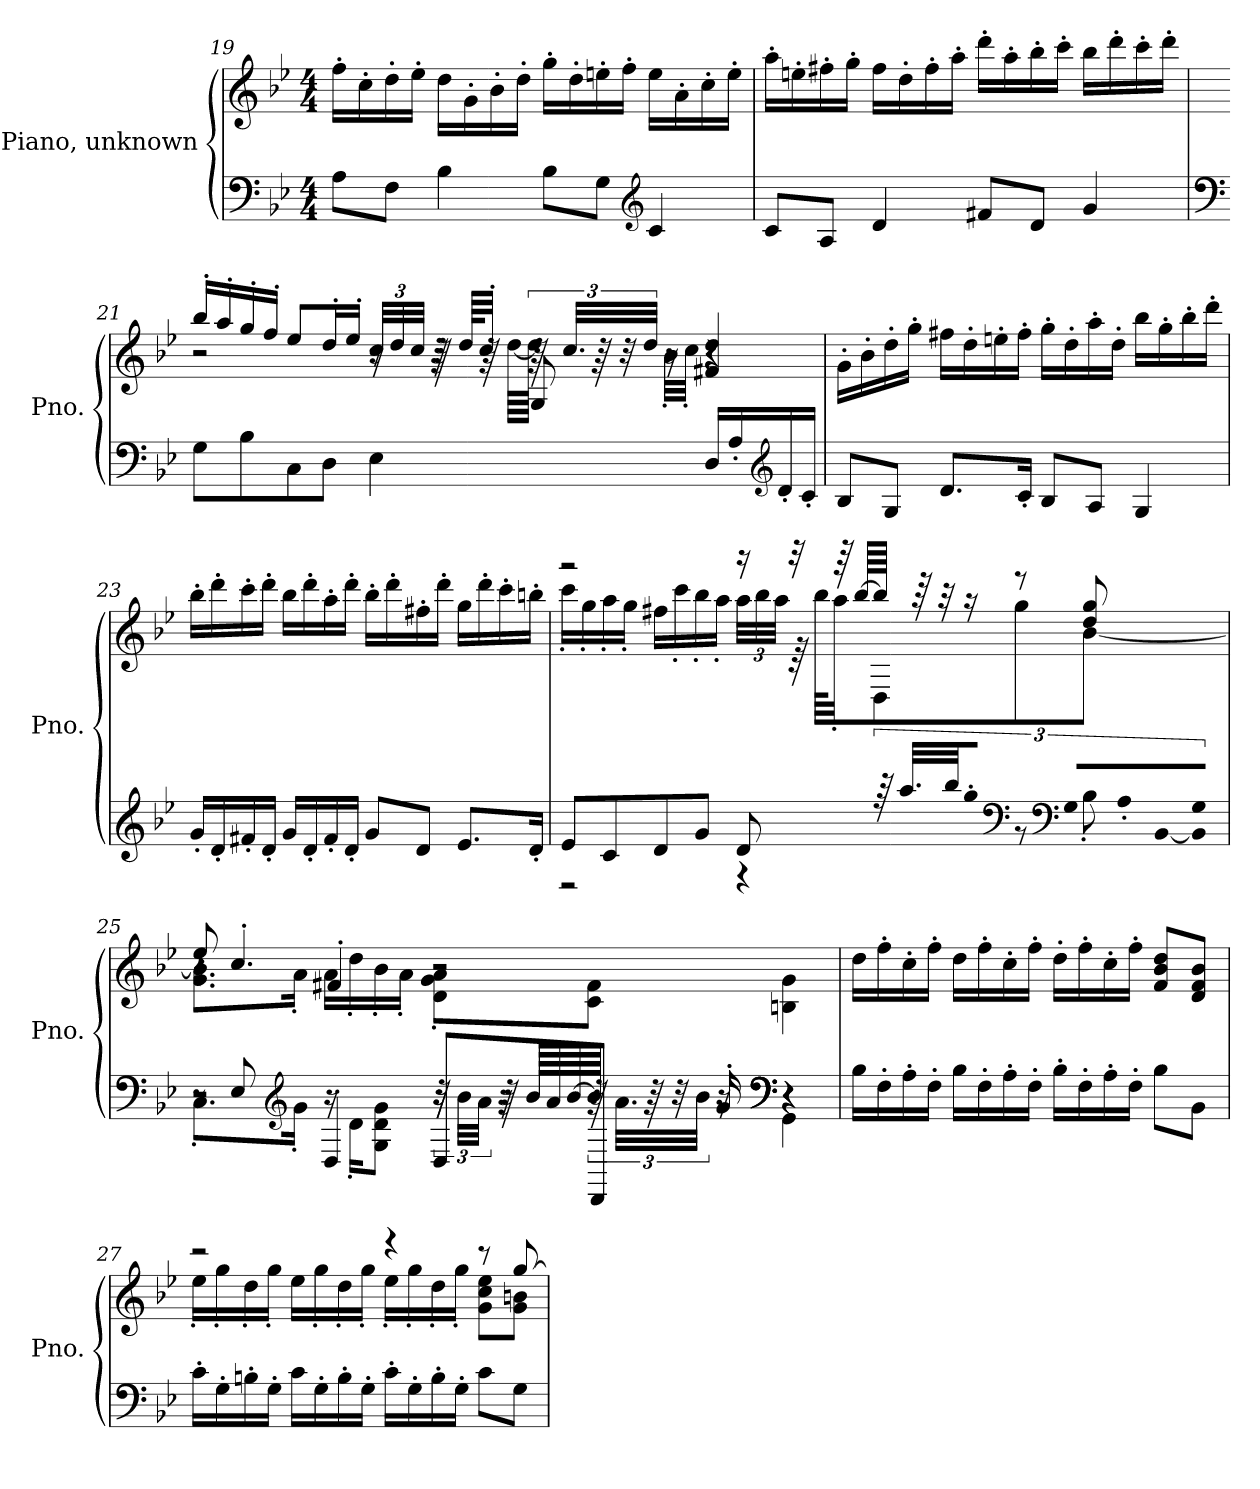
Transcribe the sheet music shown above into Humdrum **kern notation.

**kern	**kern
*part1	*part1
*staff2	*staff1
*I"Piano, unknown	*
*I'Pno.	*
!!LO:LB:g=z
*clefF4	*clefG2
*k[b-e-]	*k[b-e-]
*M4/4	*M4/4
=19	=19
8A\L	16ff'\LL
.	16cc'\
8F\J	16dd'\
.	16ee-'\JJ
4B-\	16dd\LL
.	16g'\
.	16b-'\
.	16dd'\JJ
8B-\L	16gg'\LL
.	16dd'\
8G\J	16een'\
.	16ff'\JJ
*clefG2	*
4c/	16ee\LL
.	16a'\
.	16cc'\
.	16ee'\JJ
=20	=20
8c/L	16aa'\LL
.	16een'\
8A/J	16ff#X'\
.	16gg'\JJ
4d/	16ff#\LL
.	16dd'\
.	16ff#'\
.	16aa'\JJ
8f#X/L	16ddd'\LL
.	16aa'\
8d/J	16bb-'\
.	16ccc'\JJ
4g/	16bb-\LL
.	16ddd'\
.	16ccc'\
.	16ddd'\JJ
!!LO:LB:g=z
=21	=21
*clefF4	*
*	*^
*	*	*^
8G\L	16bb-'/LL	2r	2r
.	16aa'/	.	.
8B-\	16gg'/	.	.
.	16ff'/JJ	.	.
8C\	8ee-/L	.	.
8D\J	16dd'/L	.	.
.	16ee-'/JJ	.	.
*	*Xbrackettup	*	*
4E-\	48cc/LLL	16r	8r
.	48dd/	.	.
.	48cc/JJJ	.	.
.	64r	32r	.
.	64dd/KLLL	.	.
.	32cc'/JJJ	64r	.
.	.	[64dd\LLLL	.
*	*brackettup	*	*
.	96r	64dd\JJJJ]	8G/
.	48.cc/LLL	.	.
.	.	64r	.
.	.	32r	.
.	48dd/JJJ	.	.
.	16r	32b-'\LLL	.
.	.	32cc'\JJJ	.
16D/LL	4f#X/ 4dd/	4r	4r
16A'/	.	.	.
*clefG2	*	*	*
16d'/	.	.	.
16c'/JJ	.	.	.
*	*v	*v	*v
!!LO:PB:g=z
=22	=22
8B-/L	16g'\LL
.	16b-'\
8G/J	16dd'\
.	16gg'\JJ
8.d/L	16ff#X\LL
.	16dd'\
.	16een'\
16c'/Jk	16ff#'\JJ
8B-/L	16gg'\LL
.	16dd'\
8A/J	16aa'\
.	16dd'\JJ
4G/	16bb-\LL
.	16gg'\
.	16bb-'\
.	16ddd'\JJ
=23	=23
16g'/LL	16bb-'\LL
16d'/	16ddd'\
16f#X'/	16ccc'\
16d'/JJ	16ddd'\JJ
16g/LL	16bb-\LL
16d'/	16ddd'\
16f#'/	16aa'\
16d'/JJ	16ddd'\JJ
8g/L	16bb-'\LL
.	16ddd'\
8d/J	16ff#X'\
.	16ddd'\JJ
8.e-/L	16gg\LL
.	16ddd'\
.	16ccc'\
16d'/Jk	16bbn'\JJ
!!LO:LB:g=z
=24	=24
*^	*^
8e-/L	2r	2r	16ccc'\LL
.	.	.	16gg'\
8c/	.	.	16aa'\
.	.	.	16gg'\JJ
8d/	.	.	16ff#X\LL
.	.	.	16ccc'\
8g/J	.	.	16bb-'\
.	.	.	16aa'\JJ
*	*	*	*Xbrackettup
8d/	4r	16r	48aa\LLL
.	.	.	48bb-\
.	.	.	48aa\JJJ
.	.	32r	64r
.	.	.	64bb-\KLLL
.	.	64r	32aa'\JJ
.	.	[64bb-/LLLL	.
96r	.	64bb-/JJJJ]	8D\
48.aa/LLL	.	.	.
.	.	64r	.
.	.	32r	.
48bb-/J	.	.	.
16gg'/JJ	.	16r	.
*clefF4	*	*	*
16G/LL	8r	8r	8gg\
16A'/	.	.	.
[16BB-/	8B-'\	8dd/ 8gg/	[8b-\J
16BB-/] 16G/JJ	.	.	.
!!LO:LB:g=z
=25	=25	=25	=25
*	*^	*	*^
8r	8.C'\L	2r	8ee-/	8.g\ 8.b-\]L	4r
8E-/	.	.	4.cc'/	.	.
*clefG2	*	*	*	*	*
.	16g'\Jk	.	.	16a'\Jk	.
4D'/	16r	.	.	16a\LL	4f#X'/
.	16d'\KL	.	.	16dd'\	.
.	8G\ 8d\ 8g\J	.	.	16b-'\	.
.	.	.	.	16a'\JJ	.
16r	48r	8D/L	2r	8d\' 8g\' 8a\'L	2r
.	48b-\LLL	.	.	.	.
.	48a\JJJ	.	.	.	.
64r	16r	.	.	.	.
64b-/LLLL	.	.	.	.	.
64a/	.	.	.	.	.
[64b-/	.	.	.	.	.
64b-/JJJJ]	96r	8DD/J	.	8c\ 8f#\J	.
.	48.a\LLL	.	.	.	.
64r	.	.	.	.	.
32r	.	.	.	.	.
.	48b-\JJJ	.	.	.	.
16g'/	16r	.	.	.	.
*clefF4	*	*	*	*	*
4r	4GG\	4r	.	4Bn\ 4g\	.
*v	*v	*v	*	*	*
*	*v	*v	*v
=26	=26
16B-\LL	16dd\LL
16F'\	16ff'\
16A'\	16cc'\
16F'\JJ	16ff'\JJ
16B-\LL	16dd\LL
16F'\	16ff'\
16A'\	16cc'\
16F'\JJ	16ff'\JJ
16B-'\LL	16dd'\LL
16F'\	16ff'\
16A'\	16cc'\
16F'\JJ	16ff'\JJ
8B-\L	8f/ 8b-/ 8dd/L
8BB-\J	8d/ 8f/ 8b-/J
!!LO:LB:g=z
=27	=27
*	*^
16c'\LL	2r	16ee-'\LL
16G'\	.	16gg'\
16Bn'\	.	16dd'\
16G'\JJ	.	16gg'\JJ
16c\LL	.	16ee-\LL
16G'\	.	16gg'\
16B'\	.	16dd'\
16G'\JJ	.	16gg'\JJ
16c'\LL	4r	16ee-'\LL
16G'\	.	16gg'\
16B'\	.	16dd'\
16G'\JJ	.	16gg'\JJ
8c\L	8r	8g\ 8cc\ 8ee-\L
8G\J	[8gg/	8g\ 8bn\J
*	*v	*v
=	=
*-	*-
